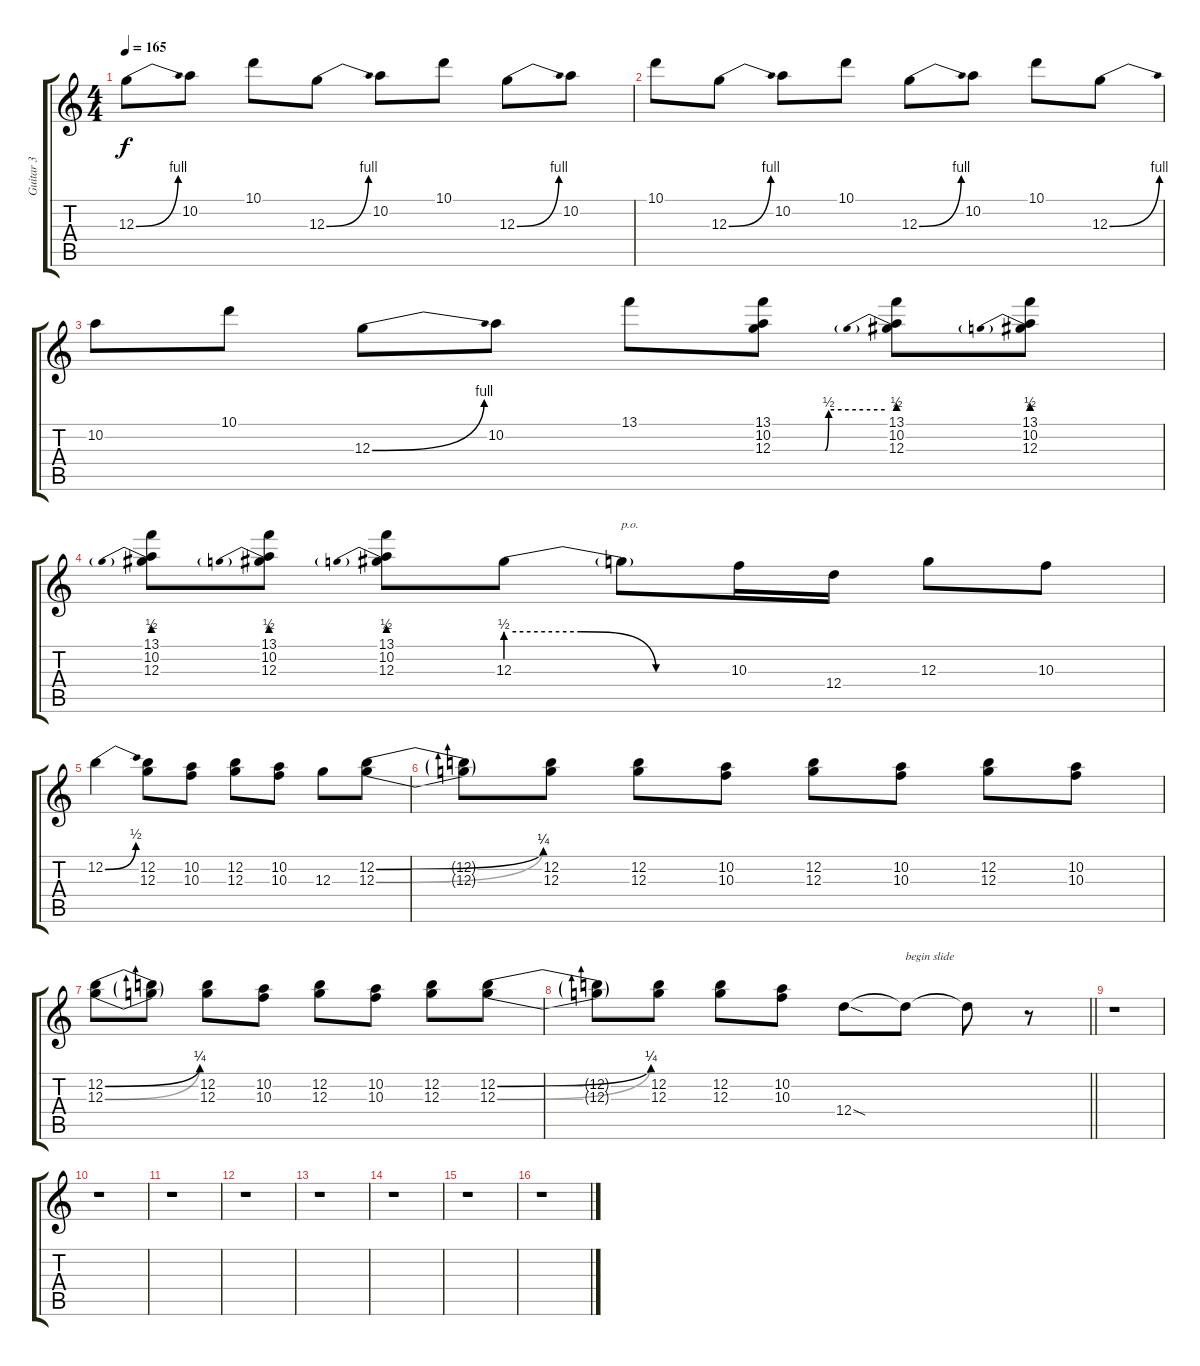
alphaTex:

\track ("Guitar 3" "Guitar 3") {instrument distortionguitar}
\staff {score tabs}
\tuning (E4 B3 G3 D3 A2 E2) {hide}
\ts (4 4)
\tempo 165
\clef g2
\ks c
12.3{be (bend 0 0 60 4)}.8{dy f} 10.2.8 10.1.8 12.3{be (bend 0 0 60 4)}.8 10.2.8 10.1.8 12.3{be (bend 0 0 60 4)}.8 10.2.8 |
10.1.8 12.3{be (bend 0 0 60 4)}.8 10.2.8 10.1.8 12.3{be (bend 0 0 60 4)}.8 10.2.8 10.1.8 12.3{be (bend 0 0 60 4)}.8 |
10.2.8 10.1.8 12.3{be (bend 0 0 60 4)}.8 10.2.8 13.1.8 (13.1 10.2 12.3{be (custom 0 0 28 0 30 2 60 2)}).8 (13.1 10.2 12.3{be (prebend 0 2 60 2)}).8 (13.1 10.2 12.3{be (prebend 0 2 60 2)}).8 |
(13.1 10.2 12.3{be (prebend 0 2 60 2)}).8 (13.1 10.2 12.3{be (prebend 0 2 60 2)}).8 (13.1 10.2 12.3{be (prebend 0 2 60 2)}).8 12.3{be (custom 0 2 20 2 40 0 60 0)}.8 12.3{t}.8{txt "p.o."} 10.3.16 12.4.16 12.3.8 10.3.8 |
12.2{be (bend 0 0 60 2)}.4 (12.2 12.3).8 (10.2 10.3).8 (12.2 12.3).8 (10.2 10.3).8 12.3.8 (12.2{be (bend 0 0 60 1)} 12.3{be (bend 0 0 60 1)}).8 |
(12.2{t} 12.3{t}).8 (12.2 12.3).8 (12.2 12.3).8 (10.2 10.3).8 (12.2 12.3).8 (10.2 10.3).8 (12.2 12.3).8 (10.2 10.3).8 |
(12.2{be (bend 0 0 60 1)} 12.3{be (bend 0 0 60 1)}).8 (12.2{t} 12.3{t}).8 (12.2 12.3).8 (10.2 10.3).8 (12.2 12.3).8 (10.2 10.3).8 (12.2 12.3).8 (12.2{be (bend 0 0 60 1)} 12.3{be (bend 0 0 60 1)}).8 |
\barLineRight lightlight
(12.2{t} 12.3{t}).8 (12.2 12.3).8 (12.2 12.3).8 (10.2 10.3).8 12.4{sod}.8 12.4{t}.8{txt "begin slide"} 12.4{t}.8 r.8 |
r.1 |
r.1 |
r.1 |
r.1 |
r.1 |
r.1 |
r.1 |
r.1
